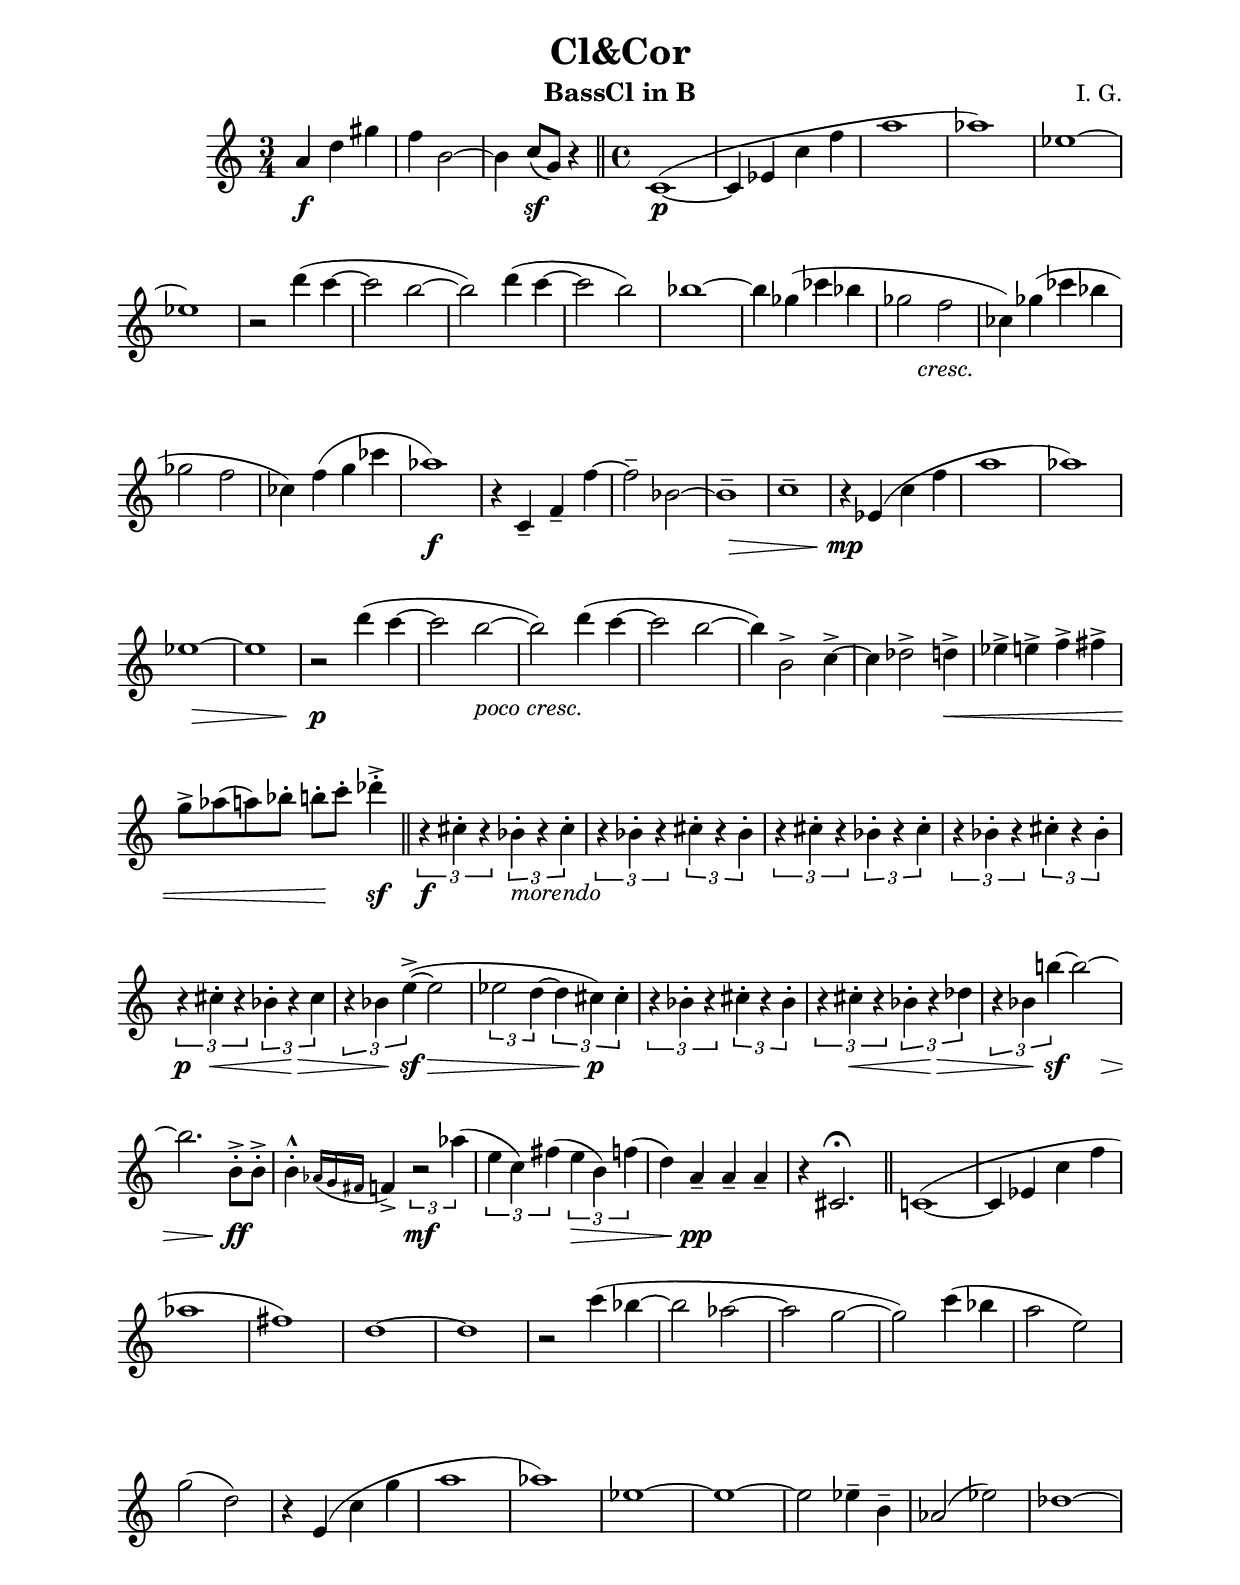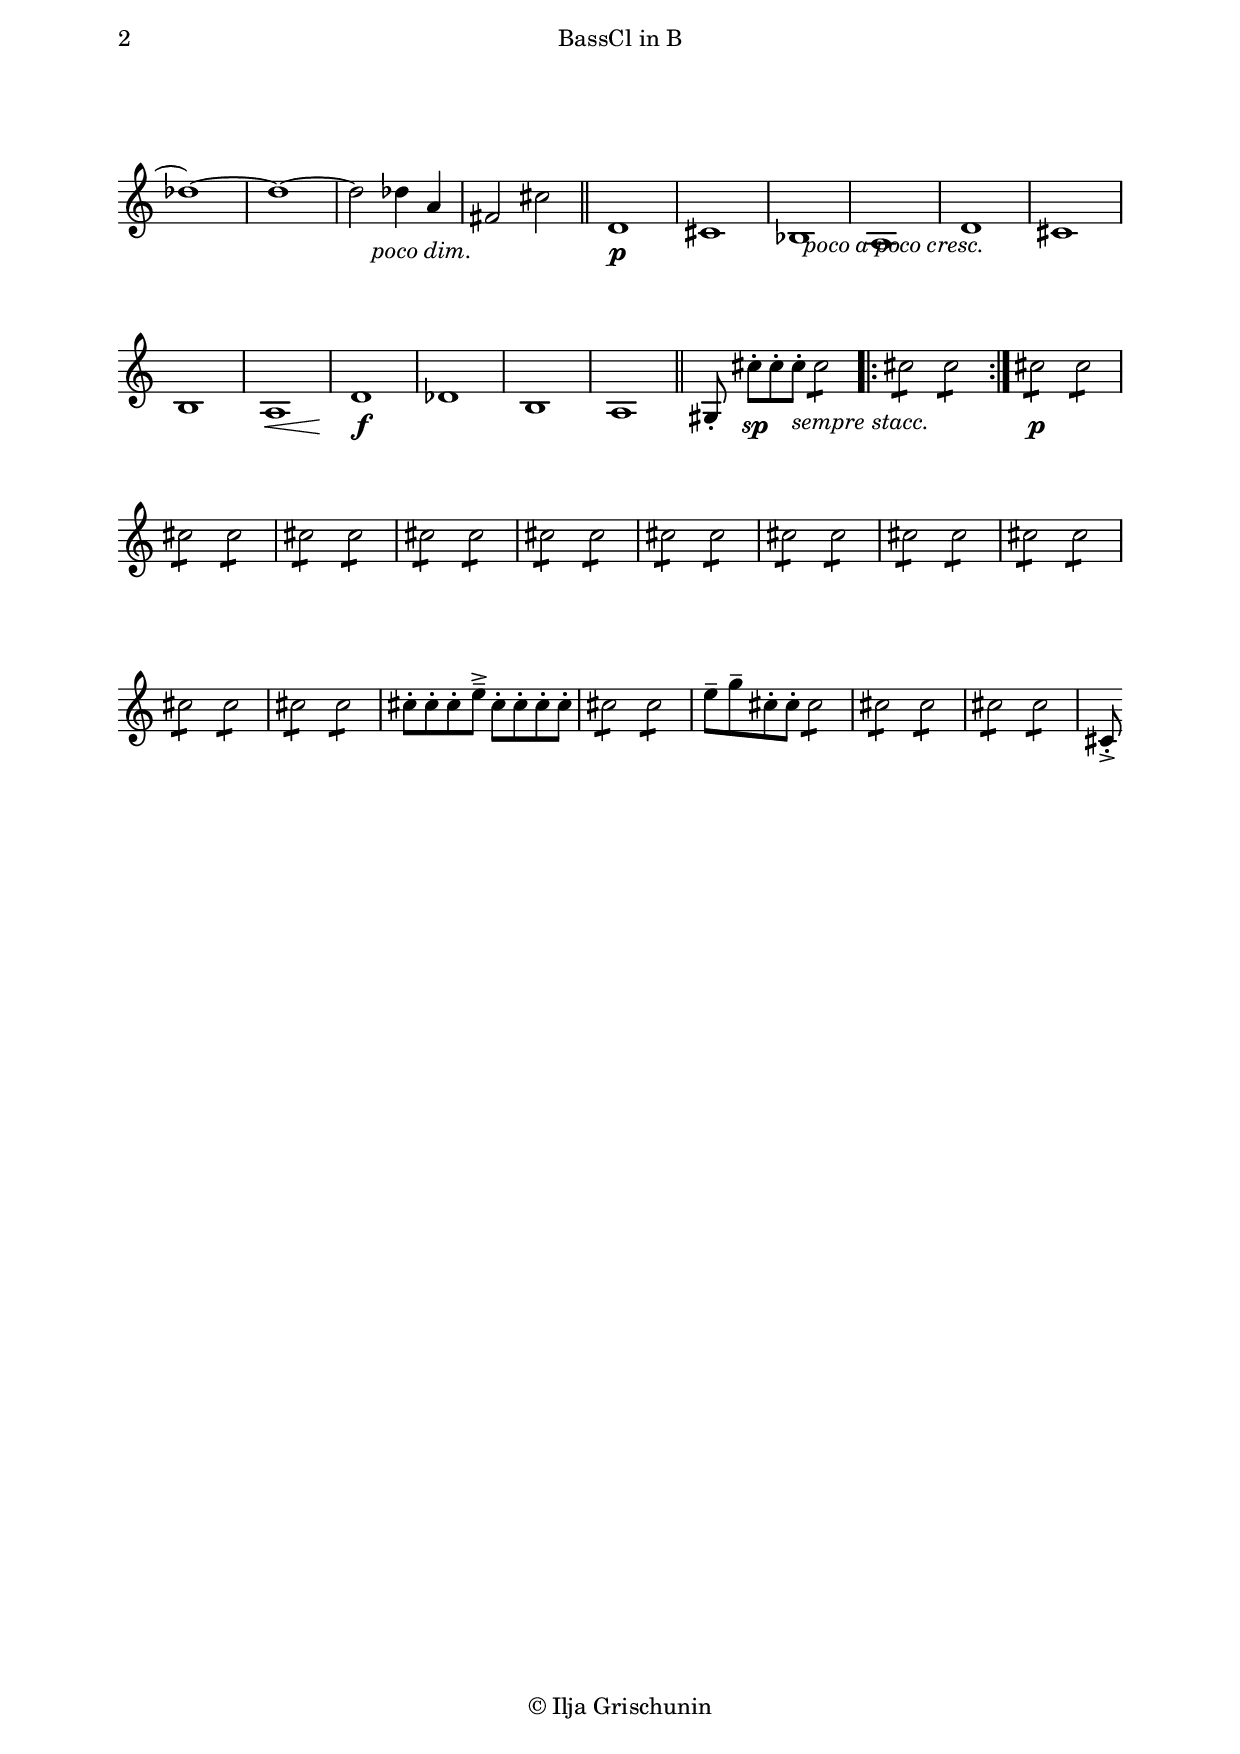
\version "2.19.15"

\language "deutsch"

\header {
  title = "Cl&Cor"
  instrument = "BassCl in B"
  %meter = "Lustig"
  composer = "I. G."
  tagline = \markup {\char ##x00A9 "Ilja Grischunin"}
}

\paper {
  #(set-paper-size "a4")
  top-system-spacing.basic-distance = #20
  top-markup-spacing.basic-distance = #5
  markup-system-spacing.basic-distance = #8
  system-system-spacing.basic-distance = #18
  last-bottom-spacing.basic-distance = #20
  left-margin = 20
  right-margin = 20
  %two-sided = ##t
  %inner-margin = 25
  %outer-margin = 15
}

\layout {
  \context {
    \Score
    \remove "Bar_number_engraver"
  }
  \context {
    %\Staff \RemoveEmptyStaves
    %\override VerticalAxisGroup.remove-first = ##t
  }
}

\version "2.19.15"

\language "deutsch"

cornoMusic = \relative {
  \time 3/4
  g4 c fis es a,2~ a4 b8( f) r4
  \bar "||"
  \time 4/4
  b,1(~ b4 des b' es g1 ges) des~ des r2 c'4( b~ b2 a~ a) c4( b~
  b2 a) as1~ as4 fes( heses as fes2 es heses4) fes'( heses as
  fes2 es heses4) es( f heses ges1)
  r4 b,,-- es-- es'~ es2-- as,~ as1-- b--
  r4 des,( b' es g1 ges) des~ des
  r2 c'4( b~ b2 a~ a) c4( b~ b2 a~ a4) a,2-> b4->~ b ces2-> c4->
  des-> d-> es-> e-> f8-> ges( g) as-. a-. b-. ces4-.->
  \bar "||"
  \tuplet 3/2 2 {
    r4
    \repeat unfold 7 {h,4-. r as-. r}
    h r as d(~->
  }
  d2
  \tuplet 3/2 2 {
    des2 c4~ c h)
    \repeat unfold 3 {h4-. r as-. r}
    ces r as a'!~
  }
  a2~ a2. a,8-.-> a-.-> a4-.-^ \acciaccatura {ges16 f e} es4->
  \tuplet 3/2 2 {
    r2 ges'4( d b) e( d a) es'(
  }
  c4) g-- g-- g-- r h,2.\fermata
  \bar "||"
  b!1~( b4 des b' es ges1 e!) c~ c r2 b'4( as~ as2 ges~ ges f~ f) b4( as
  g2 d) f( c) r4 d,( b' f' g1 ges) des~ des~ des2 des4-- a--
  ges2( des') ces1~ ces~ ces~ ces2 ces4 g e2 h'
  \bar "||"
  c,1 h as g c h a g c ces a g
  \bar "||"
  fis8-.\noBeam h'-. h-. h-. h2:8
  \bar ".|:"
  h2:8 h2:8
  \bar ":|."
  \repeat unfold 22 {h2:8}
  h8-. h-. h-. d---> h-. h-. h-. h-. h2:8 h2:8
  d8-- f-- h,-. h-. \repeat unfold 5 {h2:8} h,8-.->
}

\version "2.19.15"

\language "deutsch"

dynamic = {
  \tag #'Bass {\override TextScript.extra-offset = #'(0 . 1.5)}
  \tag #'Part {\once\override DynamicText.extra-offset = #'(-3 . 3)}
  s2.\f s s4 
  \tag #'Partitur {\once\override DynamicText.extra-offset = #'(0 . 3)}
  \tag #'Part {\once\override DynamicText.extra-offset = #'(-0.5 . 2.5)}
  s2\sf
  \tag #'Part {\once\override DynamicText.extra-offset = #'(-2.5 . 3)}
  s4\p s2. s1*11 s4 s2.-\markup {cresc.} s1*3
  s1*3\f s4 s2.\> s s4\! s1*3\mp s4 s2.\> s s4\! s1\p
  s2 s-\markup {poco cresc.} s1*3 s2. s4\< s1 s2 s4\! s\sf
  s2\f
  \tag #'Part {\once\override TextScript.extra-offset = #'(0 . 1.5)}
  s-\markup {morendo} s1*3
  \tuplet 3/2 2 {s4\p s2.\< s2\> s s4\sf} s2\> s
  \tuplet 3/2 2 {s4 s2\p} s1
  \tuplet 3/2 2 {s4 s2.\< s2\> s s4\sf s2 s4\>}
  s2 s4\! s\ff s2 s\mf s s\> s4 s2.\pp s1
  s1*22 s4 s2.-\markup {poco dim.} s1 s\p s s4
  s2.-\markup {poco a poco cresc.} s1*4 s1\< s1*4\f
  s8 s4\sp s8-\markup {sempre stacc.} s2 s1 s\p
}


\score {
  \new StaffGroup <<

    \new Staff {
      %\removeWithTag #'Partitur
      \transpose b, c'
      \cornoMusic
    }
    
    \new Dynamics
    \removeWithTag #'Partitur
    \removeWithTag #'Part
    \dynamic

    %\new Staff \ossia

  >>
}